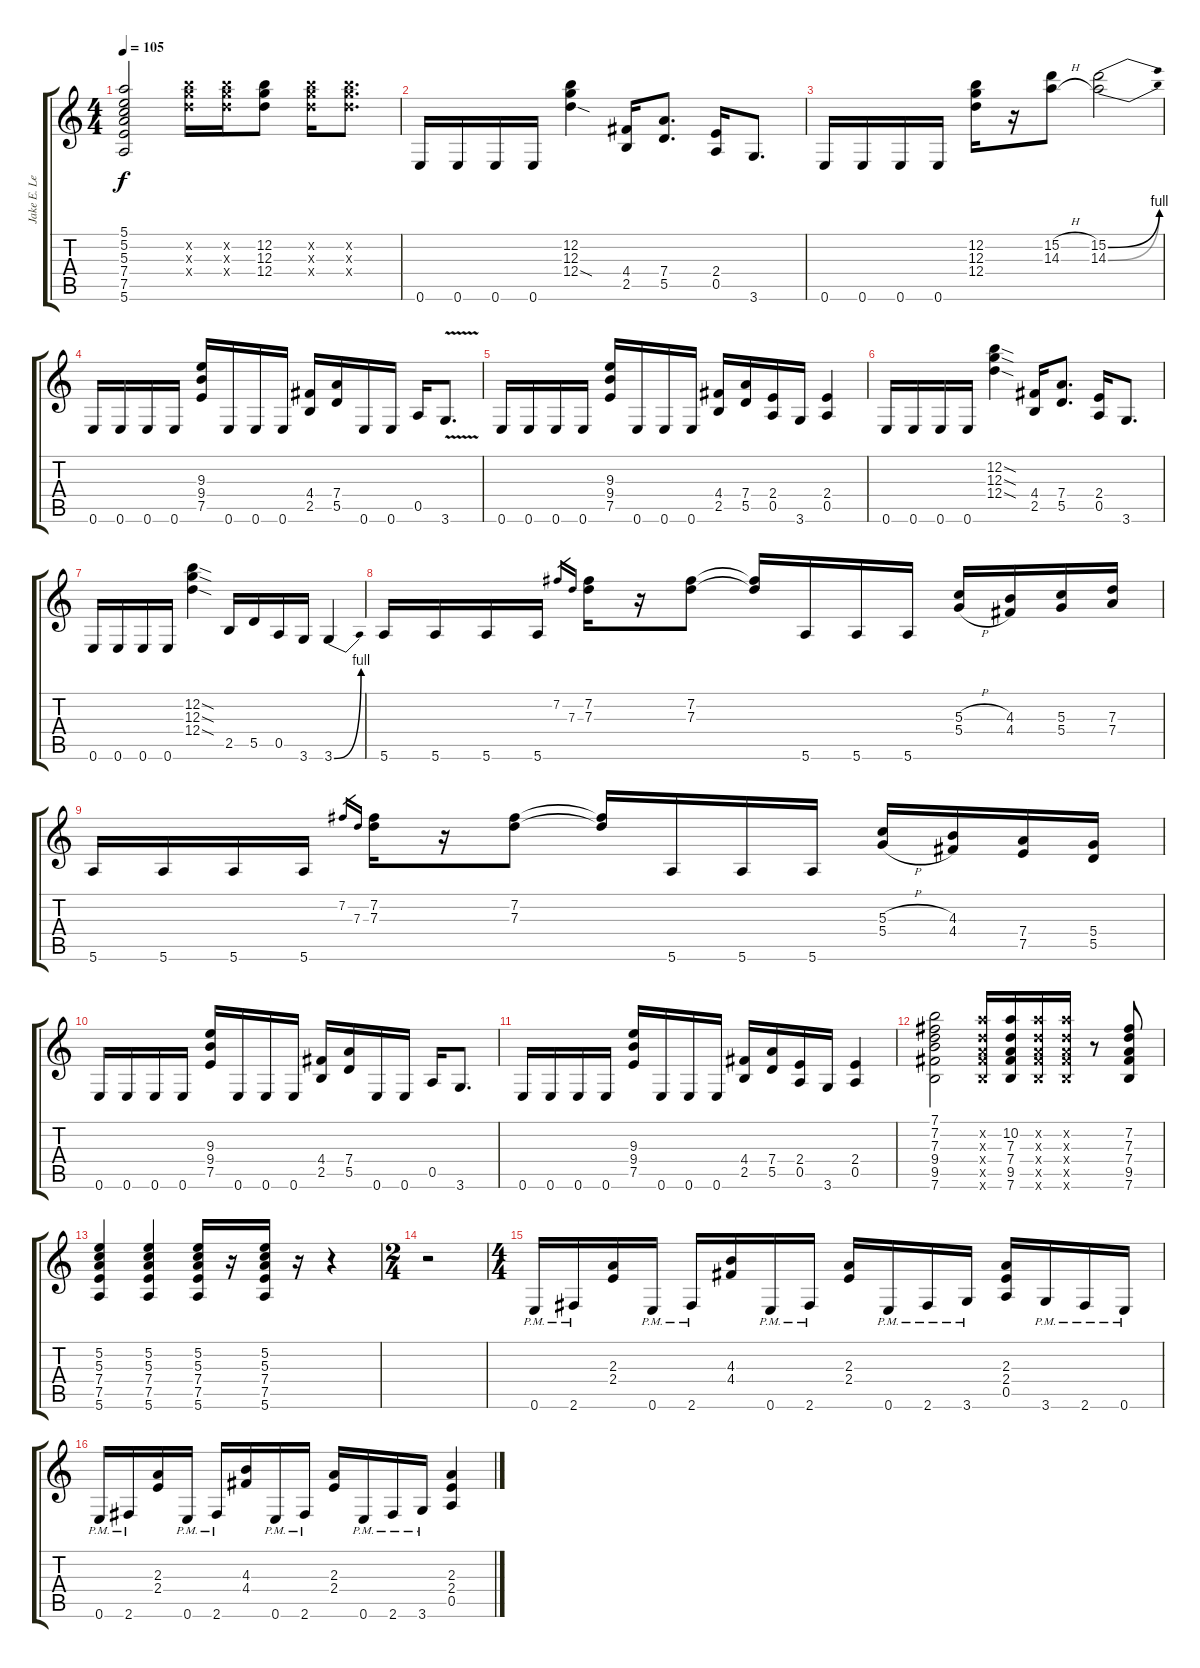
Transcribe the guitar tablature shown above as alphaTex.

\track ("Jake E. Lee Rhythm" "Jake E. Le") {instrument overdrivenguitar}
\staff {score tabs}
\tuning (E4 B3 G3 D3 A2 E2) {hide}
\ts (4 4)
\tempo 105
\clef g2
\ks c
(5.1 5.2 5.3 7.4 7.5 5.6).2{dy f} (12.2{x} 12.3{x} 12.4{x}).16 (12.2{x} 12.3{x} 12.4{x}).16 (12.2 12.3 12.4).8 (12.2{x} 12.3{x} 12.4{x}).16 (12.2{x} 12.3{x} 12.4{x}).8{d} |
0.6.16 0.6.16 0.6.16 0.6.16 (12.2 12.3 12.4{sod}).4 (4.4 2.5).16 (7.4 5.5).8{d} (2.4 0.5).16 3.6.8{d} |
0.6.16 0.6.16 0.6.16 0.6.16 (12.2 12.3 12.4).16 r.16 (15.2{h} 14.3{h}).8 (15.2{be (bend 0 0 60 4)} 14.3{be (bend 0 0 60 4)}).2 |
0.6.16 0.6.16 0.6.16 0.6.16 (9.3 9.4 7.5).16 0.6.16 0.6.16 0.6.16 (4.4 2.5).16 (7.4 5.5).16 0.6.16 0.6.16 0.5.16 3.6{v}.8{d} |
0.6.16 0.6.16 0.6.16 0.6.16 (9.3 9.4 7.5).16 0.6.16 0.6.16 0.6.16 (4.4 2.5).16 (7.4 5.5).16 (2.4 0.5).16 3.6.16 (2.4 0.5).4 |
0.6.16 0.6.16 0.6.16 0.6.16 (12.2{sod} 12.3{sod} 12.4{sod}).4 (4.4 2.5).16 (7.4 5.5).8{d} (2.4 0.5).16 3.6.8{d} |
0.6.16 0.6.16 0.6.16 0.6.16 (12.2{sod} 12.3{sod} 12.4{sod}).4 2.5.16 5.5.16 0.5.16 3.6.16 3.6{be (bend 0 0 60 4)}.4 |
5.6.16 5.6.16 5.6.16 5.6.16 7.2.16{gr} 7.3.16{gr} (7.2 7.3).16 r.16 (7.2 7.3).8 (7.2{t} 7.3{t}).16 5.6.16 5.6.16 5.6.16 (5.3{h} 5.4{h}).16 (4.3 4.4).16 (5.3 5.4).16 (7.3 7.4).16 |
5.6.16 5.6.16 5.6.16 5.6.16 7.2.16{gr} 7.3.16{gr} (7.2 7.3).16 r.16 (7.2 7.3).8 (7.2{t} 7.3{t}).16 5.6.16 5.6.16 5.6.16 (5.3{h} 5.4{h}).16 (4.3 4.4).16 (7.4 7.5).16 (5.4 5.5).16 |
0.6.16 0.6.16 0.6.16 0.6.16 (9.3 9.4 7.5).16 0.6.16 0.6.16 0.6.16 (4.4 2.5).16 (7.4 5.5).16 0.6.16 0.6.16 0.5.16 3.6.8{d} |
0.6.16 0.6.16 0.6.16 0.6.16 (9.3 9.4 7.5).16 0.6.16 0.6.16 0.6.16 (4.4 2.5).16 (7.4 5.5).16 (2.4 0.5).16 3.6.16 (2.4 0.5).4 |
(7.1 7.2 7.3 9.4 9.5 7.6).2 (10.2{x} 7.3{x} 7.4{x} 9.5{x} 7.6{x}).16 (10.2 7.3 7.4 9.5 7.6).16 (10.2{x} 7.3{x} 7.4{x} 9.5{x} 7.6{x}).16 (10.2{x} 7.3{x} 7.4{x} 9.5{x} 7.6{x}).16 r.8 (7.2 7.3 7.4 9.5 7.6).8 |
(5.2 5.3 7.4 7.5 5.6).4 (5.2 5.3 7.4 7.5 5.6).4 (5.2 5.3 7.4 7.5 5.6).16 r.16 (5.2 5.3 7.4 7.5 5.6).16 r.16 r.4 |
\ts (2 4)
r.2 |
\ts (4 4)
0.6{pm}.16 2.6{pm}.16 (2.3 2.4).16 0.6{pm}.16 2.6{pm}.16 (4.3 4.4).16 0.6{pm}.16 2.6{pm}.16 (2.3 2.4).16 0.6{pm}.16 2.6{pm}.16 3.6{pm}.16 (2.3 2.4 0.5).16 3.6{pm}.16 2.6{pm}.16 0.6{pm}.16 |
0.6{pm}.16 2.6{pm}.16 (2.3 2.4).16 0.6{pm}.16 2.6{pm}.16 (4.3 4.4).16 0.6{pm}.16 2.6{pm}.16 (2.3 2.4).16 0.6{pm}.16 2.6{pm}.16 3.6{pm}.16 (2.3 2.4 0.5).4
